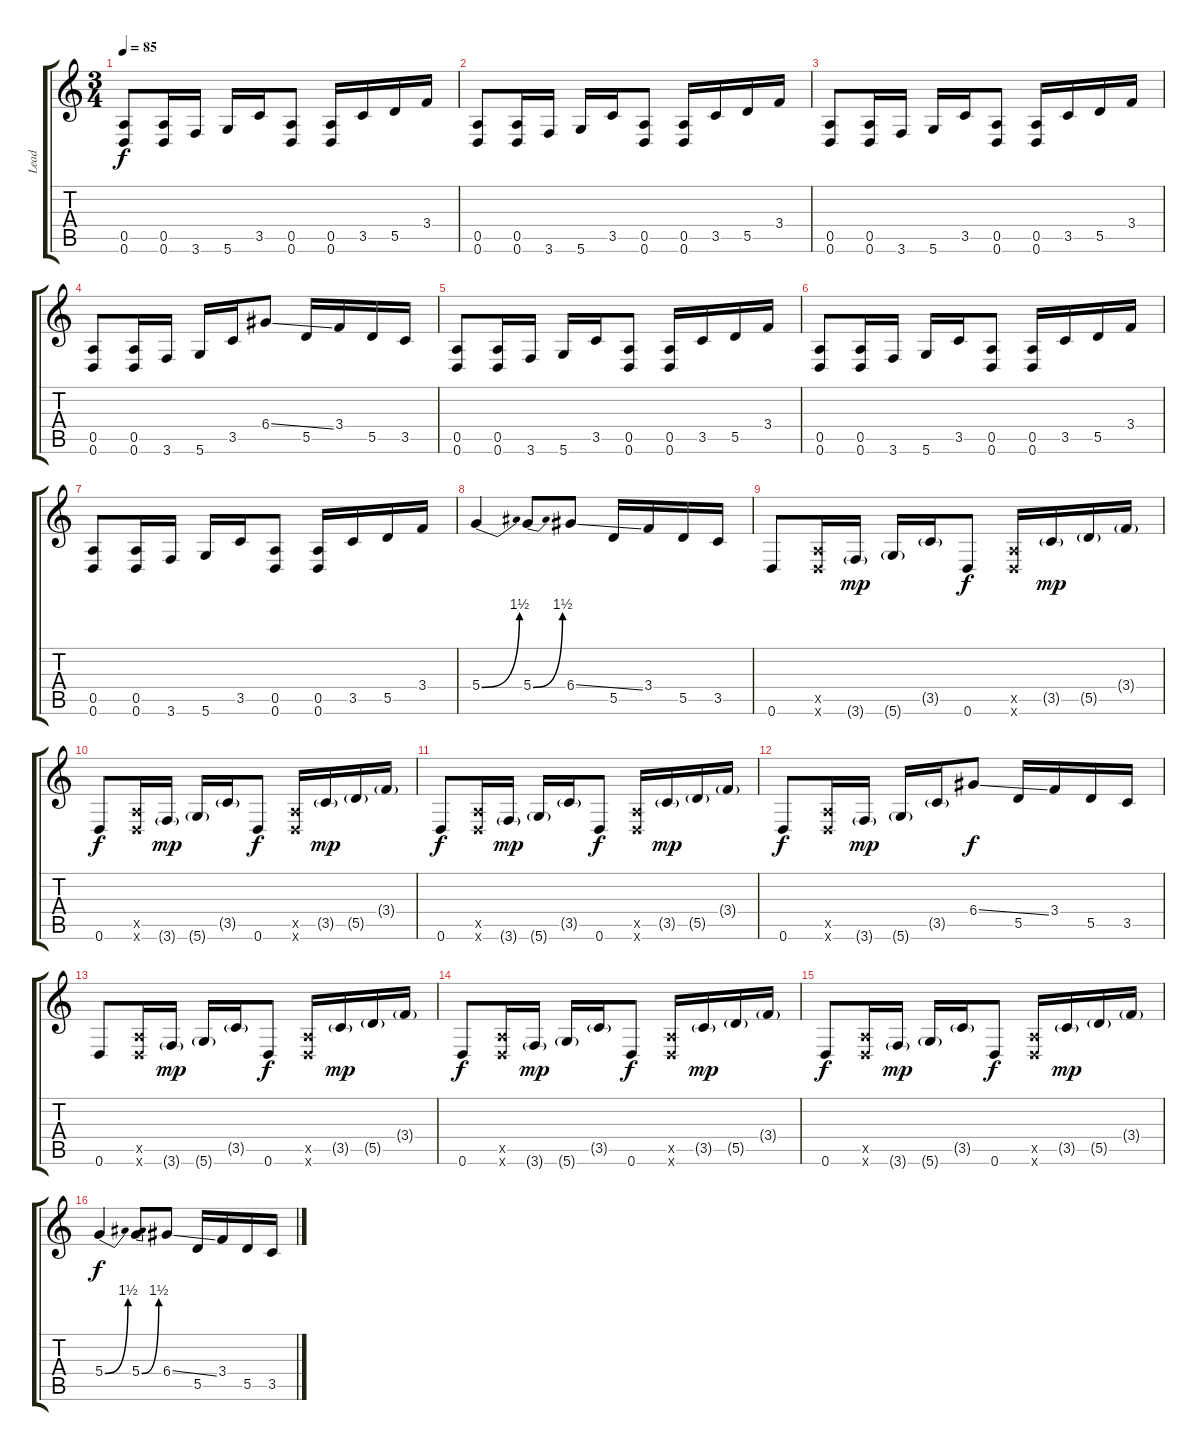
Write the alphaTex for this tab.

\track ("Lead" "Lead") {instrument distortionguitar}
\staff {score tabs}
\tuning (E4 B3 G3 D3 A2 D2) {hide}
\ts (3 4)
\tempo 85
\clef g2
\ks c
(0.5 0.6).8{dy f instrument distortionguitar} (0.5 0.6).16 3.6.16 5.6.16 3.5.16 (0.5 0.6).8 (0.5 0.6).16 3.5.16 5.5.16 3.4.16 |
(0.5 0.6).8 (0.5 0.6).16 3.6.16 5.6.16 3.5.16 (0.5 0.6).8 (0.5 0.6).16 3.5.16 5.5.16 3.4.16 |
(0.5 0.6).8 (0.5 0.6).16 3.6.16 5.6.16 3.5.16 (0.5 0.6).8 (0.5 0.6).16 3.5.16 5.5.16 3.4.16 |
(0.5 0.6).8 (0.5 0.6).16 3.6.16 5.6.16 3.5.16 6.4{ss}.8 5.5.16 3.4.16 5.5.16 3.5.16 |
(0.5 0.6).8 (0.5 0.6).16 3.6.16 5.6.16 3.5.16 (0.5 0.6).8 (0.5 0.6).16 3.5.16 5.5.16 3.4.16 |
(0.5 0.6).8 (0.5 0.6).16 3.6.16 5.6.16 3.5.16 (0.5 0.6).8 (0.5 0.6).16 3.5.16 5.5.16 3.4.16 |
(0.5 0.6).8 (0.5 0.6).16 3.6.16 5.6.16 3.5.16 (0.5 0.6).8 (0.5 0.6).16 3.5.16 5.5.16 3.4.16 |
5.4{be (bend 0 0 60 6)}.4 5.4{be (bend 0 0 60 6)}.8 6.4{ss}.8 5.5.16 3.4.16 5.5.16 3.5.16 |
0.6.8{volume 13} (0.5{x} 0.6{x}).16 3.6{g}.16{dy mp} 5.6{g}.16 3.5{g}.16 0.6.8{dy f} (0.5{x} 0.6{x}).16 3.5{g}.16{dy mp} 5.5{g}.16 3.4{g}.16 |
0.6.8{dy f} (0.5{x} 0.6{x}).16 3.6{g}.16{dy mp} 5.6{g}.16 3.5{g}.16 0.6.8{dy f} (0.5{x} 0.6{x}).16 3.5{g}.16{dy mp} 5.5{g}.16 3.4{g}.16 |
0.6.8{dy f} (0.5{x} 0.6{x}).16 3.6{g}.16{dy mp} 5.6{g}.16 3.5{g}.16 0.6.8{dy f} (0.5{x} 0.6{x}).16 3.5{g}.16{dy mp} 5.5{g}.16 3.4{g}.16 |
0.6.8{dy f} (0.5{x} 0.6{x}).16 3.6{g}.16{dy mp} 5.6{g}.16 3.5{g}.16 6.4{ss}.8{dy f} 5.5.16 3.4.16 5.5.16 3.5.16 |
0.6.8 (0.5{x} 0.6{x}).16 3.6{g}.16{dy mp} 5.6{g}.16 3.5{g}.16 0.6.8{dy f} (0.5{x} 0.6{x}).16 3.5{g}.16{dy mp} 5.5{g}.16 3.4{g}.16 |
0.6.8{dy f} (0.5{x} 0.6{x}).16 3.6{g}.16{dy mp} 5.6{g}.16 3.5{g}.16 0.6.8{dy f} (0.5{x} 0.6{x}).16 3.5{g}.16{dy mp} 5.5{g}.16 3.4{g}.16 |
0.6.8{dy f} (0.5{x} 0.6{x}).16 3.6{g}.16{dy mp} 5.6{g}.16 3.5{g}.16 0.6.8{dy f} (0.5{x} 0.6{x}).16 3.5{g}.16{dy mp} 5.5{g}.16 3.4{g}.16 |
5.4{be (bend 0 0 60 6)}.4{dy f} 5.4{be (bend 0 0 60 6)}.8 6.4{ss}.8 5.5.16 3.4.16 5.5.16 3.5.16
